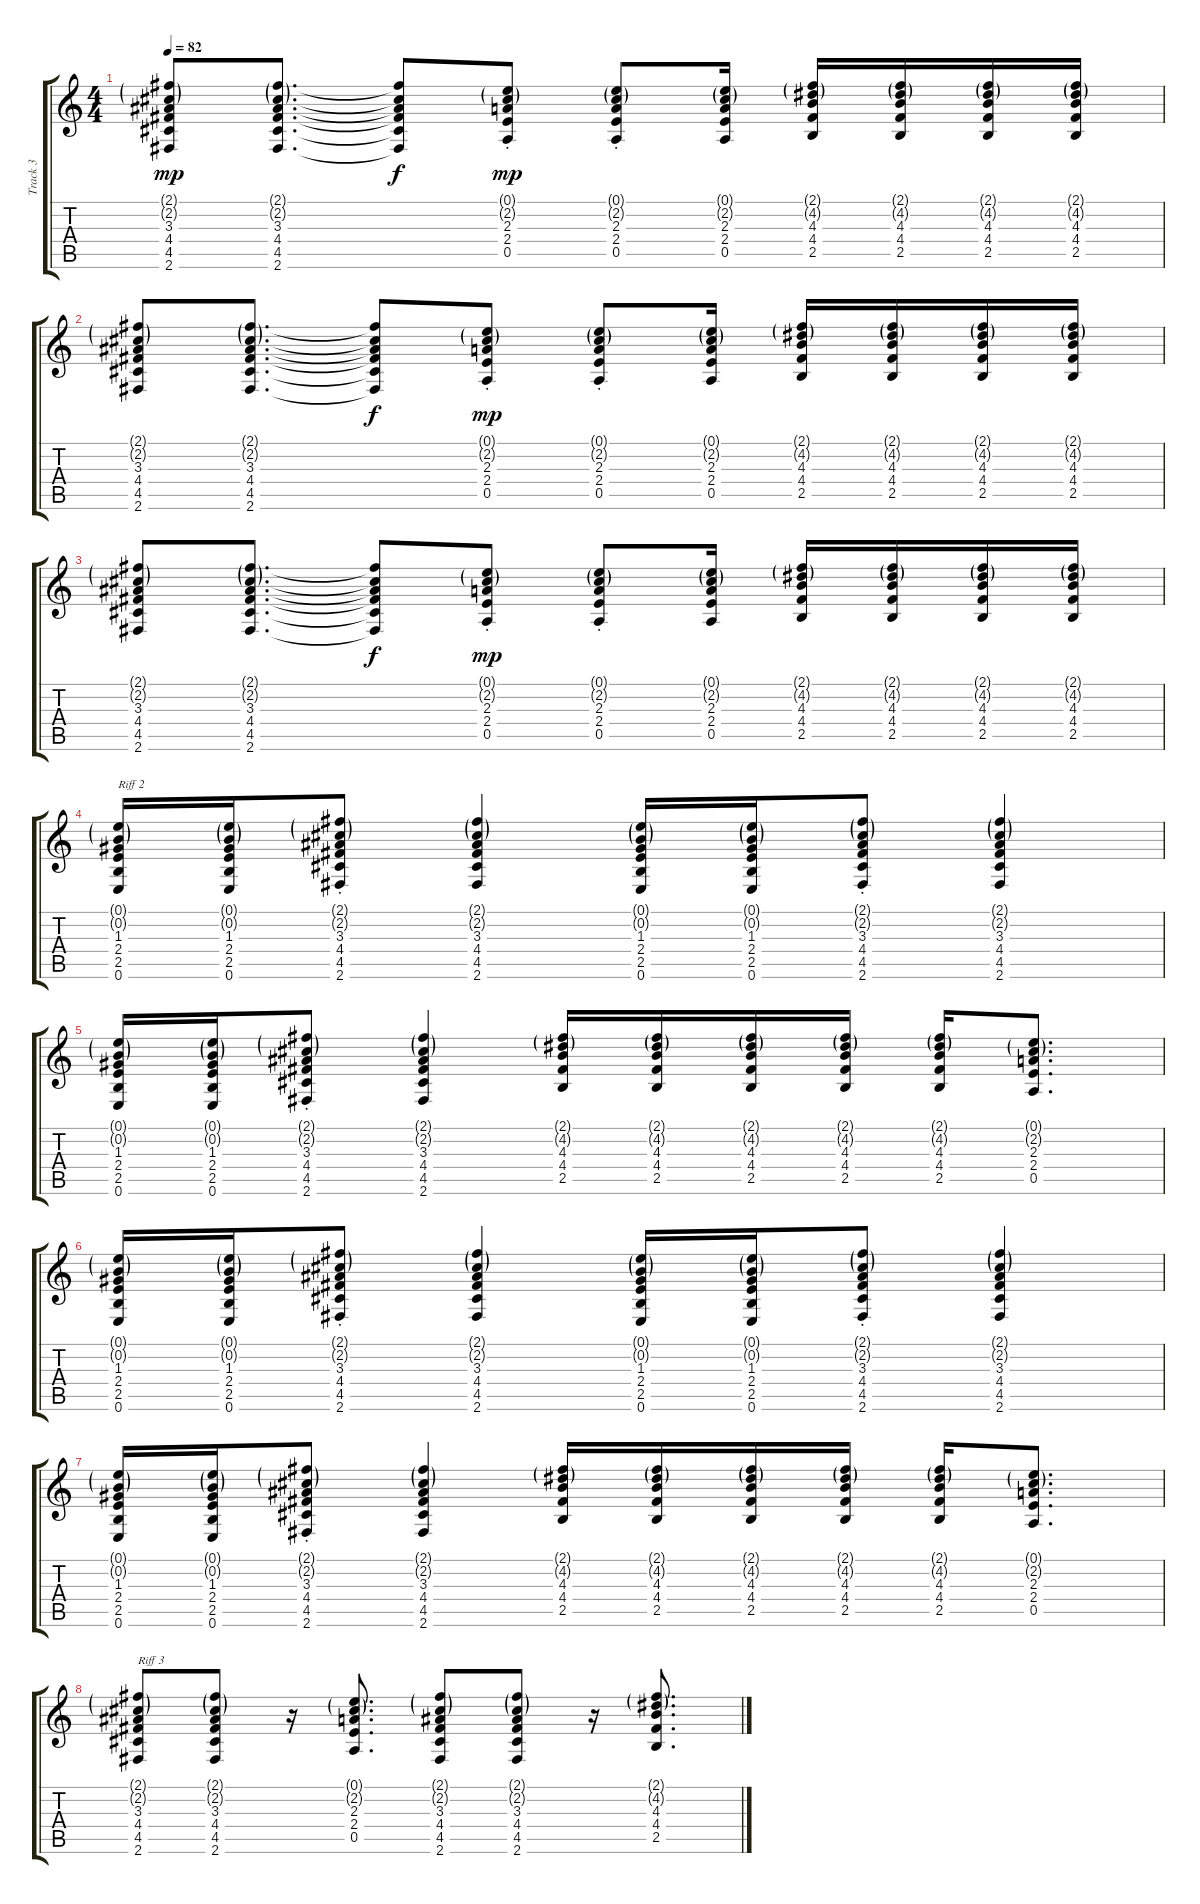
\track ("Track 3" "Track 3") {instrument electricguitarclean}
\staff {score tabs}
\tuning (E4 B3 G3 D3 A2 E2) {hide}
\ts (4 4)
\tempo 82
\clef g2
\ks c
(2.1{g} 2.2{g} 3.3 4.4 4.5 2.6).8{dy mp} (2.1{g} 2.2{g} 3.3 4.4 4.5 2.6).8{d} (2.1{t} 2.2{t} 3.3{t} 4.4{t} 4.5{t} 2.6{t}).8{dy f} (0.1{g} 2.2{g} 2.3{st} 2.4{st} 0.5{st}).8{dy mp} (0.1{g} 2.2{g} 2.3{st} 2.4{st} 0.5{st}).8 (0.1{g} 2.2{g} 2.3 2.4 0.5).16 (2.1{g} 4.2{g} 4.3 4.4 2.5).16 (2.1{g} 4.2{g} 4.3 4.4 2.5).16 (2.1{g} 4.2{g} 4.3 4.4 2.5).16 (2.1{g} 4.2{g} 4.3 4.4 2.5).16 |
(2.1{g} 2.2{g} 3.3 4.4 4.5 2.6).8 (2.1{g} 2.2{g} 3.3 4.4 4.5 2.6).8{d} (2.1{t} 2.2{t} 3.3{t} 4.4{t} 4.5{t} 2.6{t}).8{dy f} (0.1{g} 2.2{g} 2.3{st} 2.4{st} 0.5{st}).8{dy mp} (0.1{g} 2.2{g} 2.3{st} 2.4{st} 0.5{st}).8 (0.1{g} 2.2{g} 2.3 2.4 0.5).16 (2.1{g} 4.2{g} 4.3 4.4 2.5).16 (2.1{g} 4.2{g} 4.3 4.4 2.5).16 (2.1{g} 4.2{g} 4.3 4.4 2.5).16 (2.1{g} 4.2{g} 4.3 4.4 2.5).16 |
(2.1{g} 2.2{g} 3.3 4.4 4.5 2.6).8 (2.1{g} 2.2{g} 3.3 4.4 4.5 2.6).8{d} (2.1{t} 2.2{t} 3.3{t} 4.4{t} 4.5{t} 2.6{t}).8{dy f} (0.1{g} 2.2{g} 2.3{st} 2.4{st} 0.5{st}).8{dy mp} (0.1{g} 2.2{g} 2.3{st} 2.4{st} 0.5{st}).8 (0.1{g} 2.2{g} 2.3 2.4 0.5).16 (2.1{g} 4.2{g} 4.3 4.4 2.5).16 (2.1{g} 4.2{g} 4.3 4.4 2.5).16 (2.1{g} 4.2{g} 4.3 4.4 2.5).16 (2.1{g} 4.2{g} 4.3 4.4 2.5).16 |
(0.1{g} 0.2{g} 1.3 2.4 2.5 0.6).16{txt "Riff 2"} (0.1{g} 0.2{g} 1.3 2.4 2.5 0.6).16 (2.1{g} 2.2{g} 3.3{st} 4.4{st} 4.5{st} 2.6).8 (2.1{g} 2.2{g} 3.3 4.4 4.5 2.6).4 (0.1{g} 0.2{g} 1.3 2.4 2.5 0.6).16 (0.1{g} 0.2{g} 1.3 2.4 2.5 0.6).16 (2.1{g} 2.2{g} 3.3{st} 4.4{st} 4.5{st} 2.6).8 (2.1{g} 2.2{g} 3.3 4.4 4.5 2.6).4 |
(0.1{g} 0.2{g} 1.3 2.4 2.5 0.6).16 (0.1{g} 0.2{g} 1.3 2.4 2.5 0.6).16 (2.1{g} 2.2{g} 3.3{st} 4.4{st} 4.5{st} 2.6).8 (2.1{g} 2.2{g} 3.3 4.4 4.5 2.6).4 (2.1{g} 4.2{g} 4.3 4.4 2.5).16 (2.1{g} 4.2{g} 4.3 4.4 2.5).16 (2.1{g} 4.2{g} 4.3 4.4 2.5).16 (2.1{g} 4.2{g} 4.3 4.4 2.5).16 (2.1{g} 4.2{g} 4.3 4.4 2.5).16 (0.1{g} 2.2{g} 2.3 2.4 0.5).8{d} |
(0.1{g} 0.2{g} 1.3 2.4 2.5 0.6).16 (0.1{g} 0.2{g} 1.3 2.4 2.5 0.6).16 (2.1{g} 2.2{g} 3.3{st} 4.4{st} 4.5{st} 2.6).8 (2.1{g} 2.2{g} 3.3 4.4 4.5 2.6).4 (0.1{g} 0.2{g} 1.3 2.4 2.5 0.6).16 (0.1{g} 0.2{g} 1.3 2.4 2.5 0.6).16 (2.1{g} 2.2{g} 3.3{st} 4.4{st} 4.5{st} 2.6).8 (2.1{g} 2.2{g} 3.3 4.4 4.5 2.6).4 |
(0.1{g} 0.2{g} 1.3 2.4 2.5 0.6).16 (0.1{g} 0.2{g} 1.3 2.4 2.5 0.6).16 (2.1{g} 2.2{g} 3.3{st} 4.4{st} 4.5{st} 2.6).8 (2.1{g} 2.2{g} 3.3 4.4 4.5 2.6).4 (2.1{g} 4.2{g} 4.3 4.4 2.5).16 (2.1{g} 4.2{g} 4.3 4.4 2.5).16 (2.1{g} 4.2{g} 4.3 4.4 2.5).16 (2.1{g} 4.2{g} 4.3 4.4 2.5).16 (2.1{g} 4.2{g} 4.3 4.4 2.5).16 (0.1{g} 2.2{g} 2.3 2.4 0.5).8{d} |
(2.1{g} 2.2{g} 3.3 4.4 4.5 2.6).8{txt "Riff 3"} (2.1{g} 2.2{g} 3.3 4.4 4.5 2.6).8 r.16 (0.1{g} 2.2{g} 2.3 2.4 0.5).8{d} (2.1{g} 2.2{g} 3.3 4.4 4.5 2.6).8 (2.1{g} 2.2{g} 3.3 4.4 4.5 2.6).8 r.16 (2.1{g} 4.2{g} 4.3 4.4 2.5).8{d}
